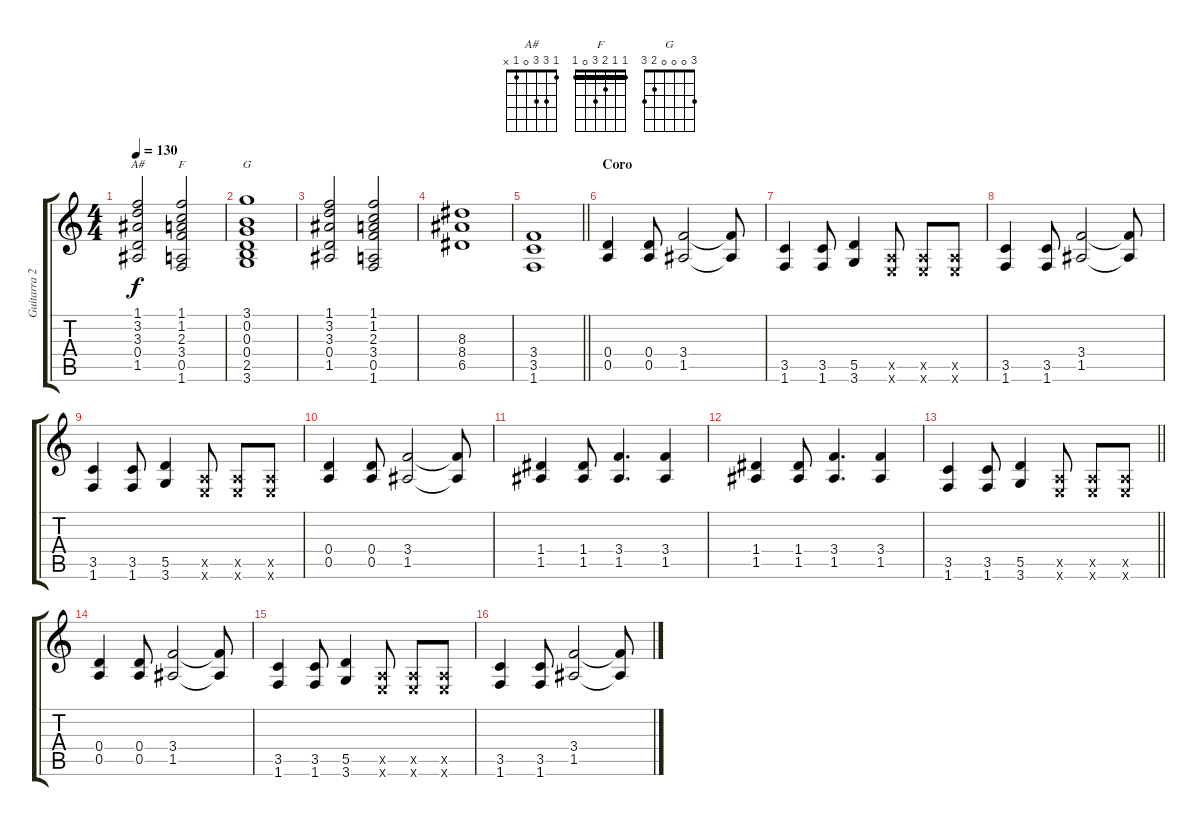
\track ("Guitarra 2" "Guitarra 2") {instrument distortionguitar}
\staff {score tabs}
\tuning (E4 B3 G3 D3 A2 E2) {hide}
\chord ("A#" 1 3 3 0 1 x)
\chord ("F" 1 1 2 3 0 1) {barre 1}
\chord ("G" 3 0 0 0 2 3)
\ts (4 4)
\tempo 130
\clef g2
\ks c
(1.1 3.2 3.3 0.4 1.5).2{ch "A#" dy f} (1.1 1.2 2.3 3.4 0.5 1.6).2{ch "F"} |
(3.1 0.2 0.3 0.4 2.5 3.6).1{ch "G" instrument electricguitarclean} |
(1.1 3.2 3.3 0.4 1.5).2 (1.1 1.2 2.3 3.4 0.5 1.6).2 |
(8.3 8.4 6.5).1{instrument distortionguitar} |
\barLineRight lightlight
(3.4 3.5 1.6).1 |
\section ("" "Coro")
(0.4 0.5).4 (0.4 0.5).8 (3.4 1.5).2 (3.4{t} 1.5{t}).8 |
(3.5 1.6).4 (3.5 1.6).8 (5.5 3.6).4 (0.5{x} 0.6{x}).8 (0.5{x} 0.6{x}).8 (0.5{x} 0.6{x}).8 |
(3.5 1.6).4 (3.5 1.6).8 (3.4 1.5).2 (3.4{t} 1.5{t}).8 |
(3.5 1.6).4 (3.5 1.6).8 (5.5 3.6).4 (0.5{x} 0.6{x}).8 (0.5{x} 0.6{x}).8 (0.5{x} 0.6{x}).8 |
(0.4 0.5).4 (0.4 0.5).8 (3.4 1.5).2 (3.4{t} 1.5{t}).8 |
(1.4 1.5).4 (1.4 1.5).8 (3.4 1.5).4{d} (3.4 1.5).4 |
(1.4 1.5).4 (1.4 1.5).8 (3.4 1.5).4{d} (3.4 1.5).4 |
\barLineRight lightlight
(3.5 1.6).4 (3.5 1.6).8 (5.5 3.6).4 (0.5{x} 0.6{x}).8 (0.5{x} 0.6{x}).8 (0.5{x} 0.6{x}).8 |
(0.4 0.5).4 (0.4 0.5).8 (3.4 1.5).2 (3.4{t} 1.5{t}).8 |
(3.5 1.6).4 (3.5 1.6).8 (5.5 3.6).4 (0.5{x} 0.6{x}).8 (0.5{x} 0.6{x}).8 (0.5{x} 0.6{x}).8 |
(3.5 1.6).4 (3.5 1.6).8 (3.4 1.5).2 (3.4{t} 1.5{t}).8
